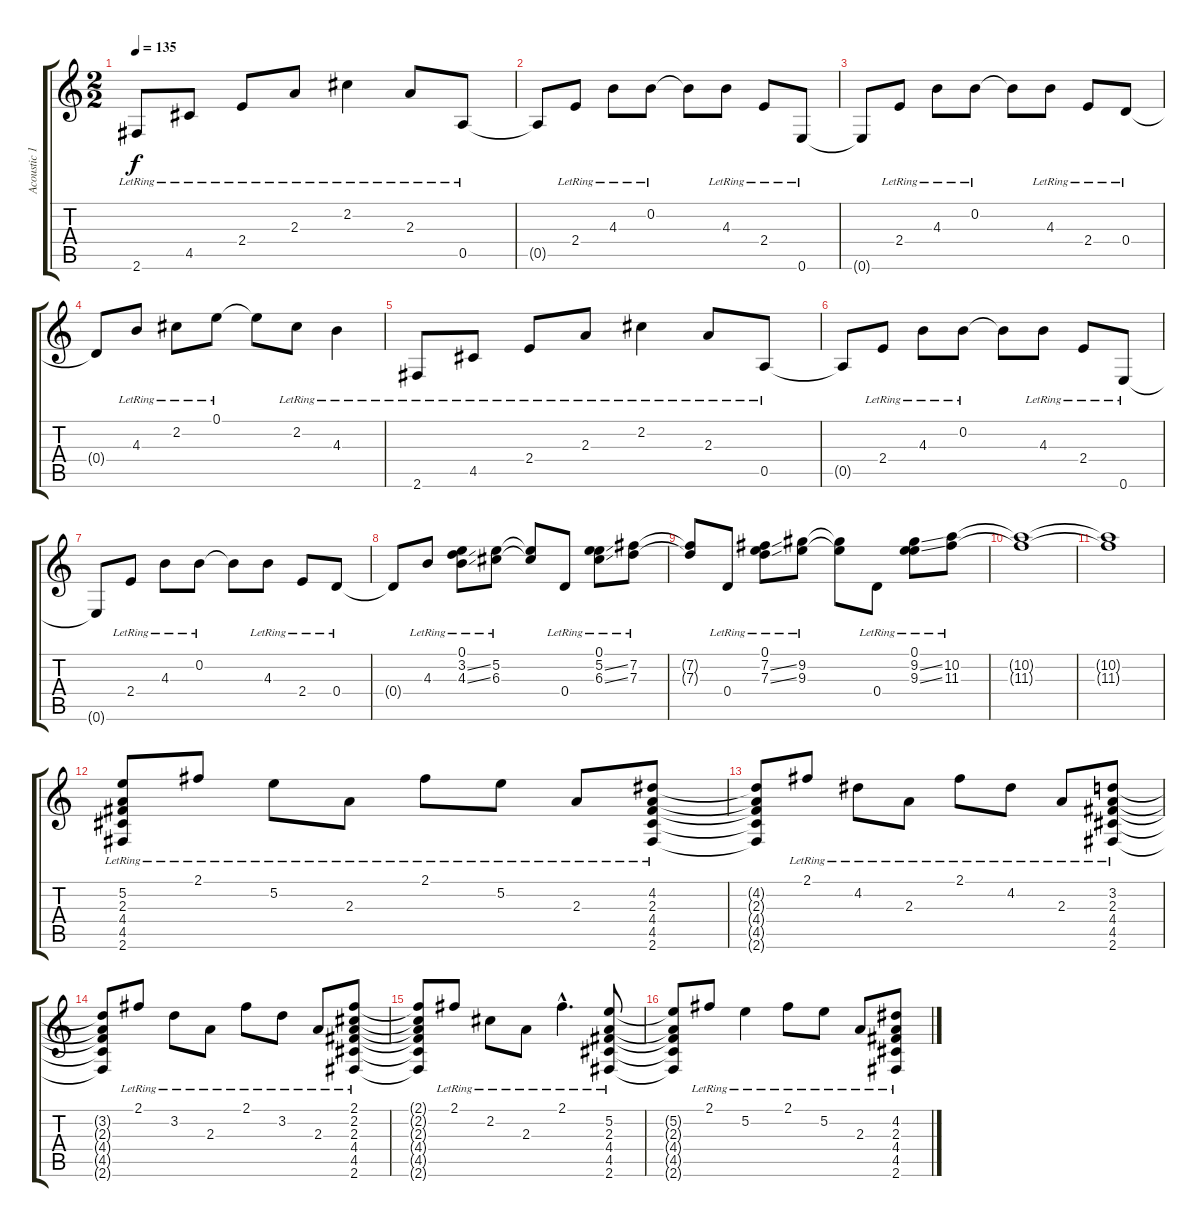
\track ("Acoustic 1" "Acoustic 1") {instrument acousticguitarsteel}
\staff {score tabs}
\tuning (E4 B3 G3 D3 A2 E2) {hide}
\ts (2 2)
\tempo 135
\clef g2
\ks c
2.6{lr}.8{dy f} 4.5{lr}.8 2.4{lr}.8 2.3{lr}.8 2.2{lr}.4 2.3{lr}.8 0.5{lr}.8 |
0.5{t}.8 2.4{lr}.8 4.3{lr}.8 0.2{lr}.8 0.2{t}.8 4.3{lr}.8 2.4{lr}.8 0.6{lr}.8 |
0.6{t}.8 2.4{lr}.8 4.3{lr}.8 0.2{lr}.8 0.2{t}.8 4.3{lr}.8 2.4{lr}.8 0.4{lr}.8 |
0.4{t}.8 4.3{lr}.8 2.2{lr}.8 0.1{lr}.8 0.1{t}.8 2.2{lr}.8 4.3{lr}.4 |
2.6{lr}.8 4.5{lr}.8 2.4{lr}.8 2.3{lr}.8 2.2{lr}.4 2.3{lr}.8 0.5{lr}.8 |
0.5{t}.8 2.4{lr}.8 4.3{lr}.8 0.2{lr}.8 0.2{t}.8 4.3{lr}.8 2.4{lr}.8 0.6{lr}.8 |
0.6{t}.8 2.4{lr}.8 4.3{lr}.8 0.2{lr}.8 0.2{t}.8 4.3{lr}.8 2.4{lr}.8 0.4{lr}.8 |
0.4{t}.8 4.3{lr}.8 (0.1{lr} 3.2{ss} 4.3{ss}).8 (5.2{lr} 6.3{lr}).8 (5.2{t} 6.3{t}).8 0.4{lr}.8 (0.1{lr} 5.2{ss} 6.3{ss}).8 (7.2{lr} 7.3{lr}).8 |
(7.2{t} 7.3{t}).8 0.4{lr}.8 (0.1{lr} 7.2{ss} 7.3{ss}).8 (9.2{lr} 9.3{lr}).8 (9.2{t} 9.3{t}).8 0.4{lr}.8 (0.1{lr} 9.2{ss} 9.3{ss}).8 (10.2{lr} 11.3{lr}).8 |
(10.2{t} 11.3{t}).1 |
(10.2{t} 11.3{t}).1 |
(5.2{lr} 2.3{lr} 4.4{lr} 4.5{lr} 2.6{lr}).8 2.1{lr}.8 5.2{lr}.8 2.3{lr}.8 2.1{lr}.8 5.2{lr}.8 2.3{lr}.8 (4.2{lr} 2.3{lr} 4.4{lr} 4.5{lr} 2.6{lr}).8 |
(4.2{t} 2.3{t} 4.4{t} 4.5{t} 2.6{t}).8 2.1{lr}.8 4.2{lr}.8 2.3{lr}.8 2.1{lr}.8 4.2{lr}.8 2.3{lr}.8 (3.2{lr} 2.3{lr} 4.4{lr} 4.5{lr} 2.6{lr}).8 |
(3.2{t} 2.3{t} 4.4{t} 4.5{t} 2.6{t}).8 2.1{lr}.8 3.2{lr}.8 2.3{lr}.8 2.1{lr}.8 3.2{lr}.8 2.3{lr}.8 (2.1{lr} 2.2{lr} 2.3{lr} 4.4{lr} 4.5{lr} 2.6{lr}).8 |
(2.1{t} 2.2{t} 2.3{t} 4.4{t} 4.5{t} 2.6{t}).8 2.1{lr}.8 2.2{lr}.8 2.3{lr}.8 2.1{hac lr}.4{d} (5.2{lr} 2.3{lr} 4.4{lr} 4.5{lr} 2.6{lr}).8 |
(5.2{t} 2.3{t} 4.4{t} 4.5{t} 2.6{t}).8 2.1{lr}.8 5.2{lr}.4 2.1{lr}.8 5.2{lr}.8 2.3{lr}.8 (4.2{lr} 2.3{lr} 4.4{lr} 4.5{lr} 2.6{lr}).8
